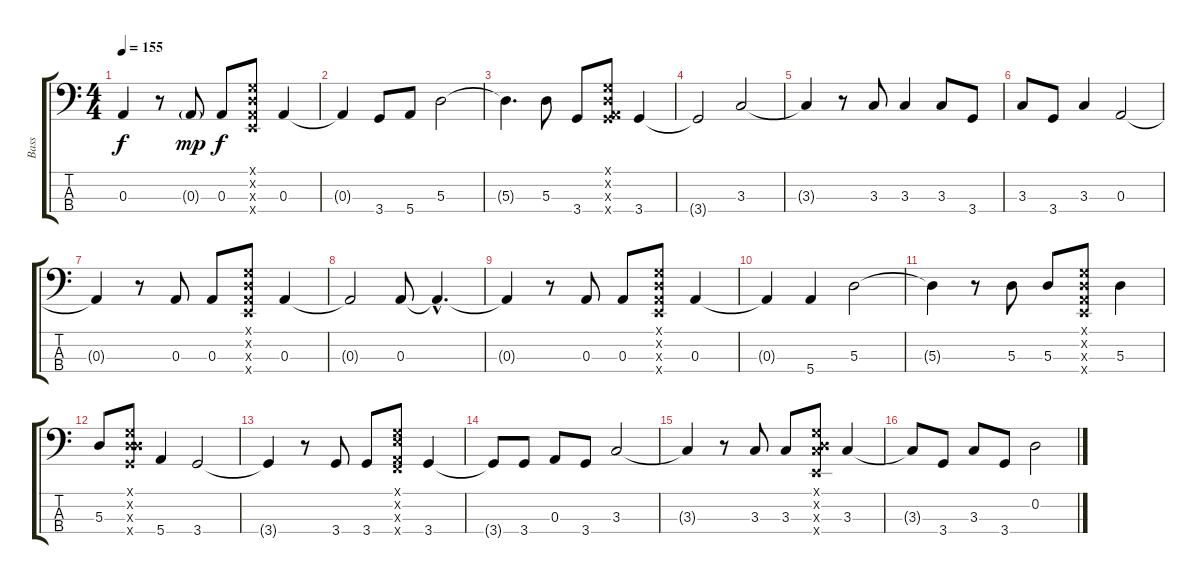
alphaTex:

\track ("Bass" "Bass") {instrument acousticguitarnylon}
\staff {score tabs}
\tuning (G2 D2 A1 E1) {hide}
\ts (4 4)
\tempo 155
\clef f4
\ks c
0.3{t}.4{dy f} r.8 0.3{g}.8{dy mp} 0.3.8{dy f} (0.1{x} 0.2{x} 0.3{x} 0.4{x}).8 0.3.4 |
0.3{t}.4 3.4.8 5.4.8 5.3.2 |
5.3{t}.4{d} 5.3.8 3.4.8 (0.1{x} 0.2{x} 0.3{x} 3.4{x}).8 3.4.4 |
3.4{t}.2 3.3.2 |
3.3{t}.4 r.8 3.3.8 3.3.4 3.3.8 3.4.8 |
3.3.8 3.4.8 3.3.4 0.3.2 |
0.3{t}.4 r.8 0.3.8 0.3.8 (0.1{x} 0.2{x} 0.3{x} 0.4{x}).8 0.3.4 |
0.3{t}.2 0.3.8 0.3{hac t}.4{d} |
0.3{t}.4 r.8 0.3.8 0.3.8 (0.1{x} 0.2{x} 0.3{x} 0.4{x}).8 0.3.4 |
0.3{t}.4 5.4.4 5.3.2 |
5.3{t}.4 r.8 5.3.8 5.3.8 (0.1{x} 0.2{x} 0.3{x} 0.4{x}).8 5.3.4 |
5.3.8 (0.1{x} 0.2{x} 5.3{x} 3.4{x}).8 5.4.4 3.4.2 |
3.4{t}.4 r.8 3.4.8 3.4.8 (0.1{x} 2.2{x} 0.3{x} 1.4{x}).8 3.4.4 |
3.4{t}.8 3.4.8 0.3.8 3.4.8 3.3.2 |
3.3{t}.4 r.8 3.3.8 3.3.8 (0.1{x} 0.2{x} 3.3{x} 0.4{x}).8 3.3.4 |
3.3{t}.8 3.4.8 3.3.8 3.4.8 0.2.2
